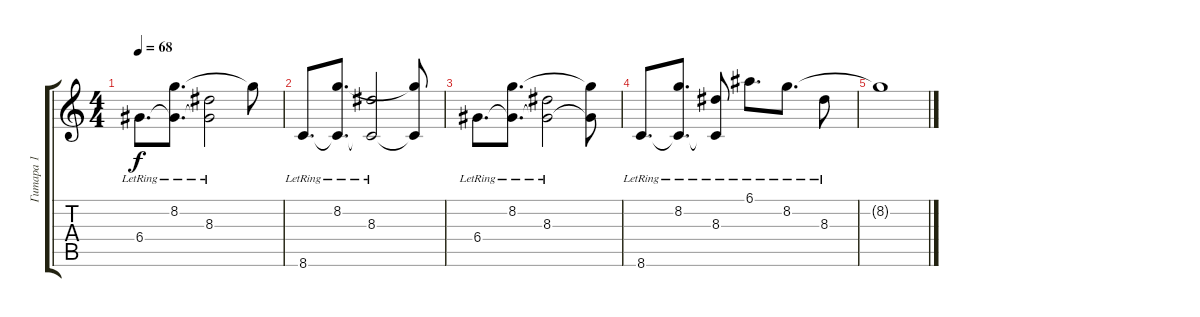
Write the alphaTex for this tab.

\track ("Гитара 1" "Гитара 1") {instrument electricguitarjazz}
\staff {score tabs}
\tuning (E4 B3 G3 D3 A2 E2) {hide}
\ts (4 4)
\tempo 68
\clef g2
\ks c
6.4{lr}.8{d dy f} (8.2{lr} 6.4{t}).8{d} (8.3{lr} 6.4{t}).2 8.2{t}.8 |
8.6{lr}.8{d} (8.2{lr} 8.6{t}).8{d} (8.3{lr} 8.6{t}).2 (8.2{t} 8.6{t}).8 |
6.4{lr}.8{d} (8.2{lr} 6.4{t}).8{d} (8.3{lr} 6.4{t}).2 (8.2{t} 6.4{t}).8 |
8.6{lr}.8{d} (8.2{lr} 8.6{t}).8{d} (8.3{lr} 8.6{t}).8 6.1{lr}.8{d} 8.2{lr}.8{d} 8.3{lr}.8 |
8.2{t}.1
